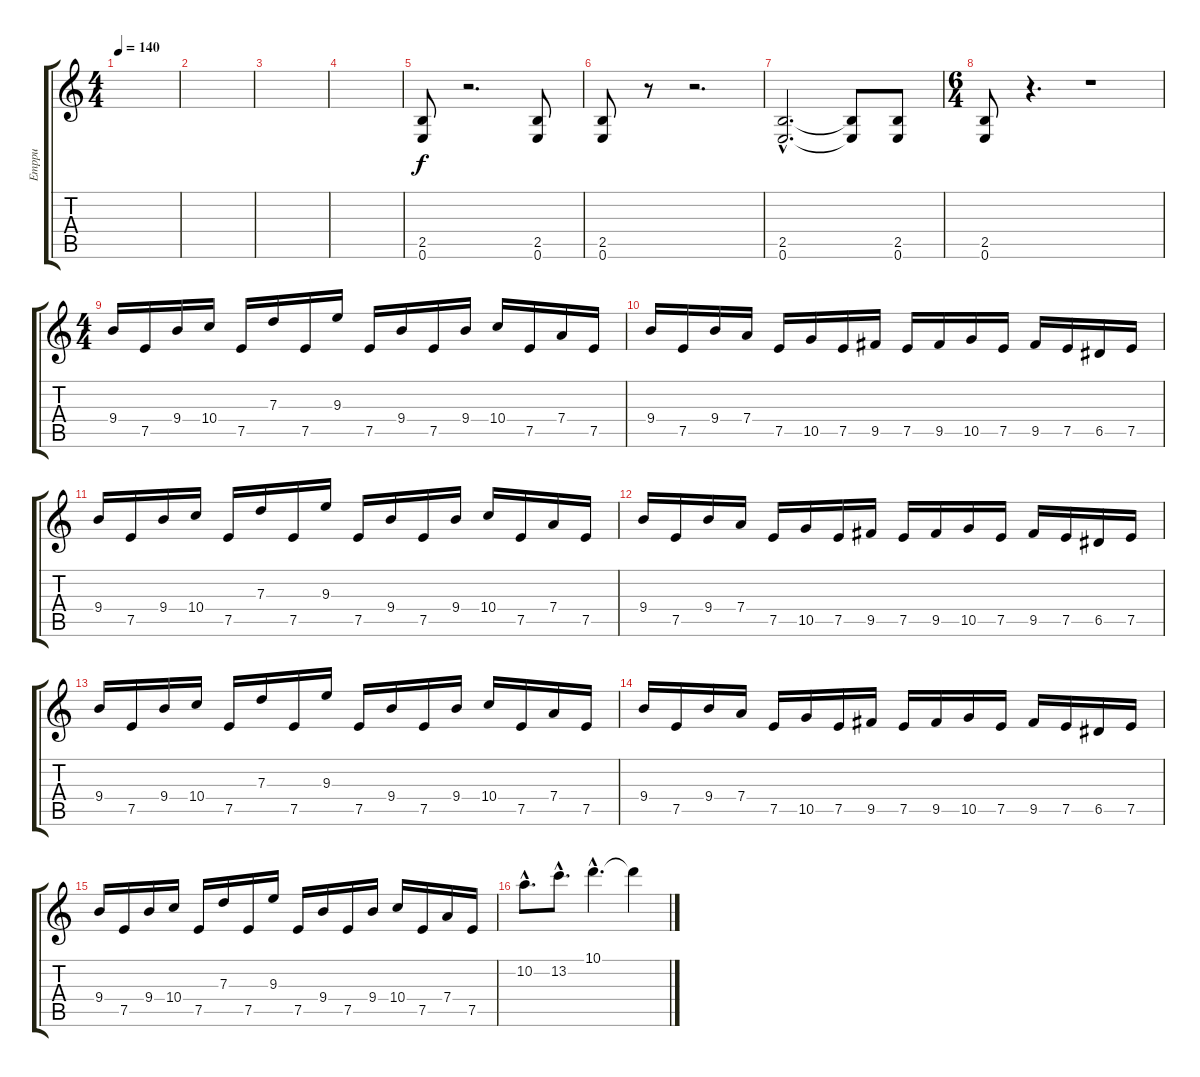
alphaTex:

\track ("Emppu" "Emppu") {instrument overdrivenguitar}
\staff {score tabs}
\tuning (E4 B3 G3 D3 A2 E2) {hide}
\ts (4 4)
\tempo 140
\clef g2
\ks c
|
|
|
|
(2.5 0.6).8 r.2{d} (2.5 0.6).8 |
(2.5 0.6).8 r.8 r.2{d} |
(2.5{hac} 0.6{hac}).2{d} (2.5{t} 0.6{t}).8 (2.5 0.6).8 |
\ts (6 4)
(2.5 0.6).8 r.4{d} r.1 |
\ts (4 4)
9.4.16 7.5.16 9.4.16 10.4.16 7.5.16 7.3.16 7.5.16 9.3.16 7.5.16 9.4.16 7.5.16 9.4.16 10.4.16 7.5.16 7.4.16 7.5.16 |
9.4.16 7.5.16 9.4.16 7.4.16 7.5.16 10.5.16 7.5.16 9.5.16 7.5.16 9.5.16 10.5.16 7.5.16 9.5.16 7.5.16 6.5.16 7.5.16 |
9.4.16 7.5.16 9.4.16 10.4.16 7.5.16 7.3.16 7.5.16 9.3.16 7.5.16 9.4.16 7.5.16 9.4.16 10.4.16 7.5.16 7.4.16 7.5.16 |
9.4.16 7.5.16 9.4.16 7.4.16 7.5.16 10.5.16 7.5.16 9.5.16 7.5.16 9.5.16 10.5.16 7.5.16 9.5.16 7.5.16 6.5.16 7.5.16 |
9.4.16 7.5.16 9.4.16 10.4.16 7.5.16 7.3.16 7.5.16 9.3.16 7.5.16 9.4.16 7.5.16 9.4.16 10.4.16 7.5.16 7.4.16 7.5.16 |
9.4.16 7.5.16 9.4.16 7.4.16 7.5.16 10.5.16 7.5.16 9.5.16 7.5.16 9.5.16 10.5.16 7.5.16 9.5.16 7.5.16 6.5.16 7.5.16 |
9.4.16 7.5.16 9.4.16 10.4.16 7.5.16 7.3.16 7.5.16 9.3.16 7.5.16 9.4.16 7.5.16 9.4.16 10.4.16 7.5.16 7.4.16 7.5.16 |
10.2{hac}.8{d} 13.2{hac}.8{d} 10.1{hac}.4{d} 10.1{t}.4
